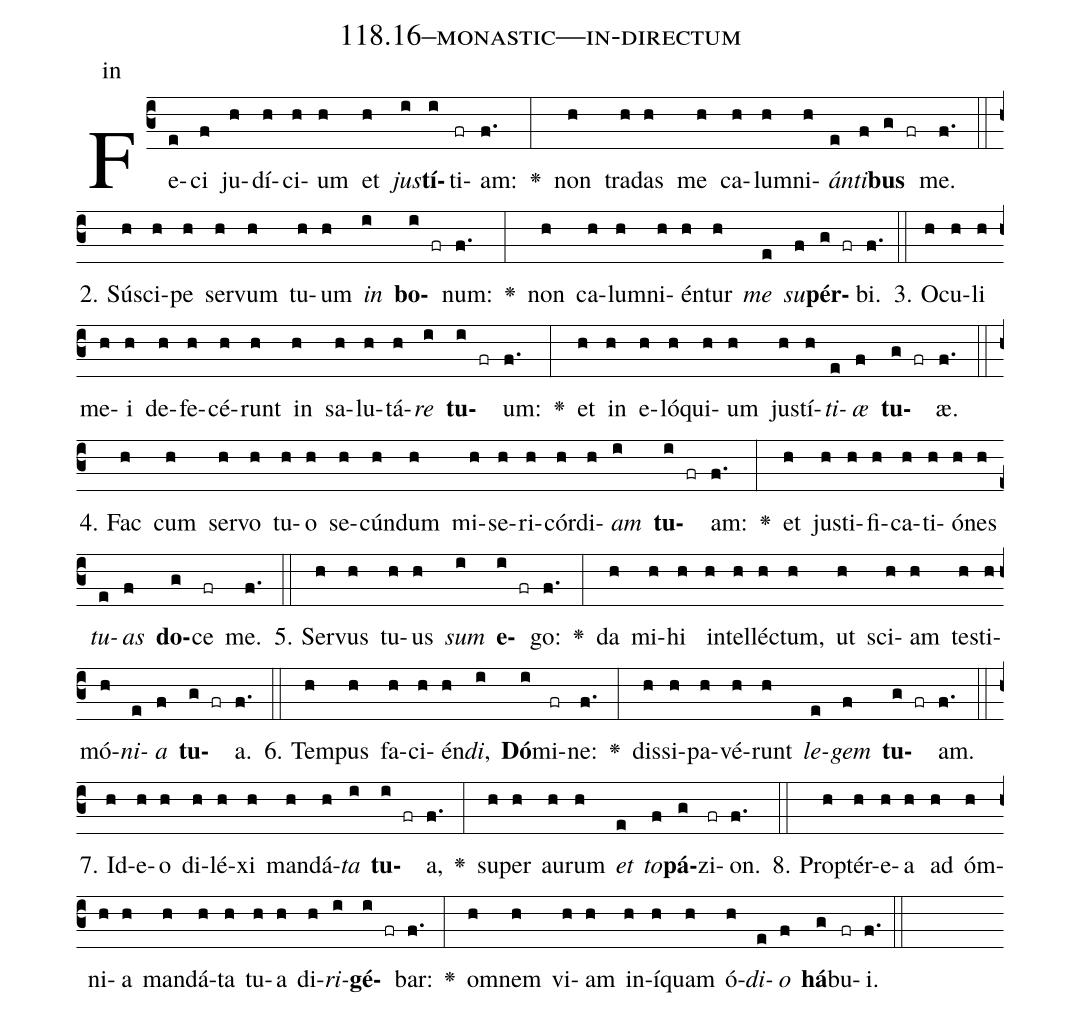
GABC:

name: 118.16--monastic---in-directum;
annotation: in;
%%
(c3)Fe(e)ci(f) ju(h)dí(h)ci(h)um(h) et(h) <i>jus</i>(i)<b>tí</b>(i)ti(fr)am:(f.) <v>\greheightstar</v>(:) non(h) tra(h)das(h) me(h) ca(h)lum(h)ni(h)<i>án</i>(e)<i>ti</i>(f)<b>bus</b>(g fr) me.(f.) (::)
2. Sú(h)sci(h)pe(h) ser(h)vum(h) tu(h)um(h) <i>in</i>(i) <b>bo</b>(i fr)num:(f.) <v>\greheightstar</v>(:) non(h) ca(h)lum(h)ni(h)én(h)tur(h) <i>me</i>(e) <i>su</i>(f)<b>pér</b>(g fr)bi.(f.) (::)
3. O(h)cu(h)li(h) me(h)i(h) de(h)fe(h)cé(h)runt(h) in(h) sa(h)lu(h)tá(h)<i>re</i>(i) <b>tu</b>(i fr)um:(f.) <v>\greheightstar</v>(:) et(h) in(h) e(h)ló(h)qui(h)um(h) jus(h)tí(h)<i>ti</i>(e)<i>æ</i>(f) <b>tu</b>(g fr)æ.(f.) (::)
4. Fac(h) cum(h) ser(h)vo(h) tu(h)o(h) se(h)cún(h)dum(h) mi(h)se(h)ri(h)cór(h)di(h)<i>am</i>(i) <b>tu</b>(i fr)am:(f.) <v>\greheightstar</v>(:) et(h) jus(h)ti(h)fi(h)ca(h)ti(h)ó(h)nes(h) <i>tu</i>(e)<i>as</i>(f) <b>do</b>(g)ce(fr) me.(f.) (::)
5. Ser(h)vus(h) tu(h)us(h) <i>sum</i>(i) <b>e</b>(i fr)go:(f.) <v>\greheightstar</v>(:) da(h) mi(h)hi(h) in(h)tel(h)léc(h)tum,(h) ut(h) sci(h)am(h) tes(h)ti(h)mó(h)<i>ni</i>(e)<i>a</i>(f) <b>tu</b>(g fr)a.(f.) (::)
6. Tem(h)pus(h) fa(h)ci(h)én(h)<i>di</i>,(i) <b>Dó</b>(i)mi(fr)ne:(f.) <v>\greheightstar</v>(:) dis(h)si(h)pa(h)vé(h)runt(h) <i>le</i>(e)<i>gem</i>(f) <b>tu</b>(g fr)am.(f.) (::)
7. Id(h)e(h)o(h) di(h)lé(h)xi(h) man(h)dá(h)<i>ta</i>(i) <b>tu</b>(i fr)a,(f.) <v>\greheightstar</v>(:) su(h)per(h) au(h)rum(h) <i>et</i>(e) <i>to</i>(f)<b>pá</b>(g)zi(fr)on.(f.) (::)
8. Prop(h)tér(h)e(h)a(h) ad(h) óm(h)ni(h)a(h) man(h)dá(h)ta(h) tu(h)a(h) di(h)<i>ri</i>(i)<b>gé</b>(i fr)bar:(f.) <v>\greheightstar</v>(:) om(h)nem(h) vi(h)am(h) in(h)í(h)quam(h) ó(h)<i>di</i>(e)<i>o</i>(f) <b>há</b>(g)bu(fr)i.(f.) (::)
